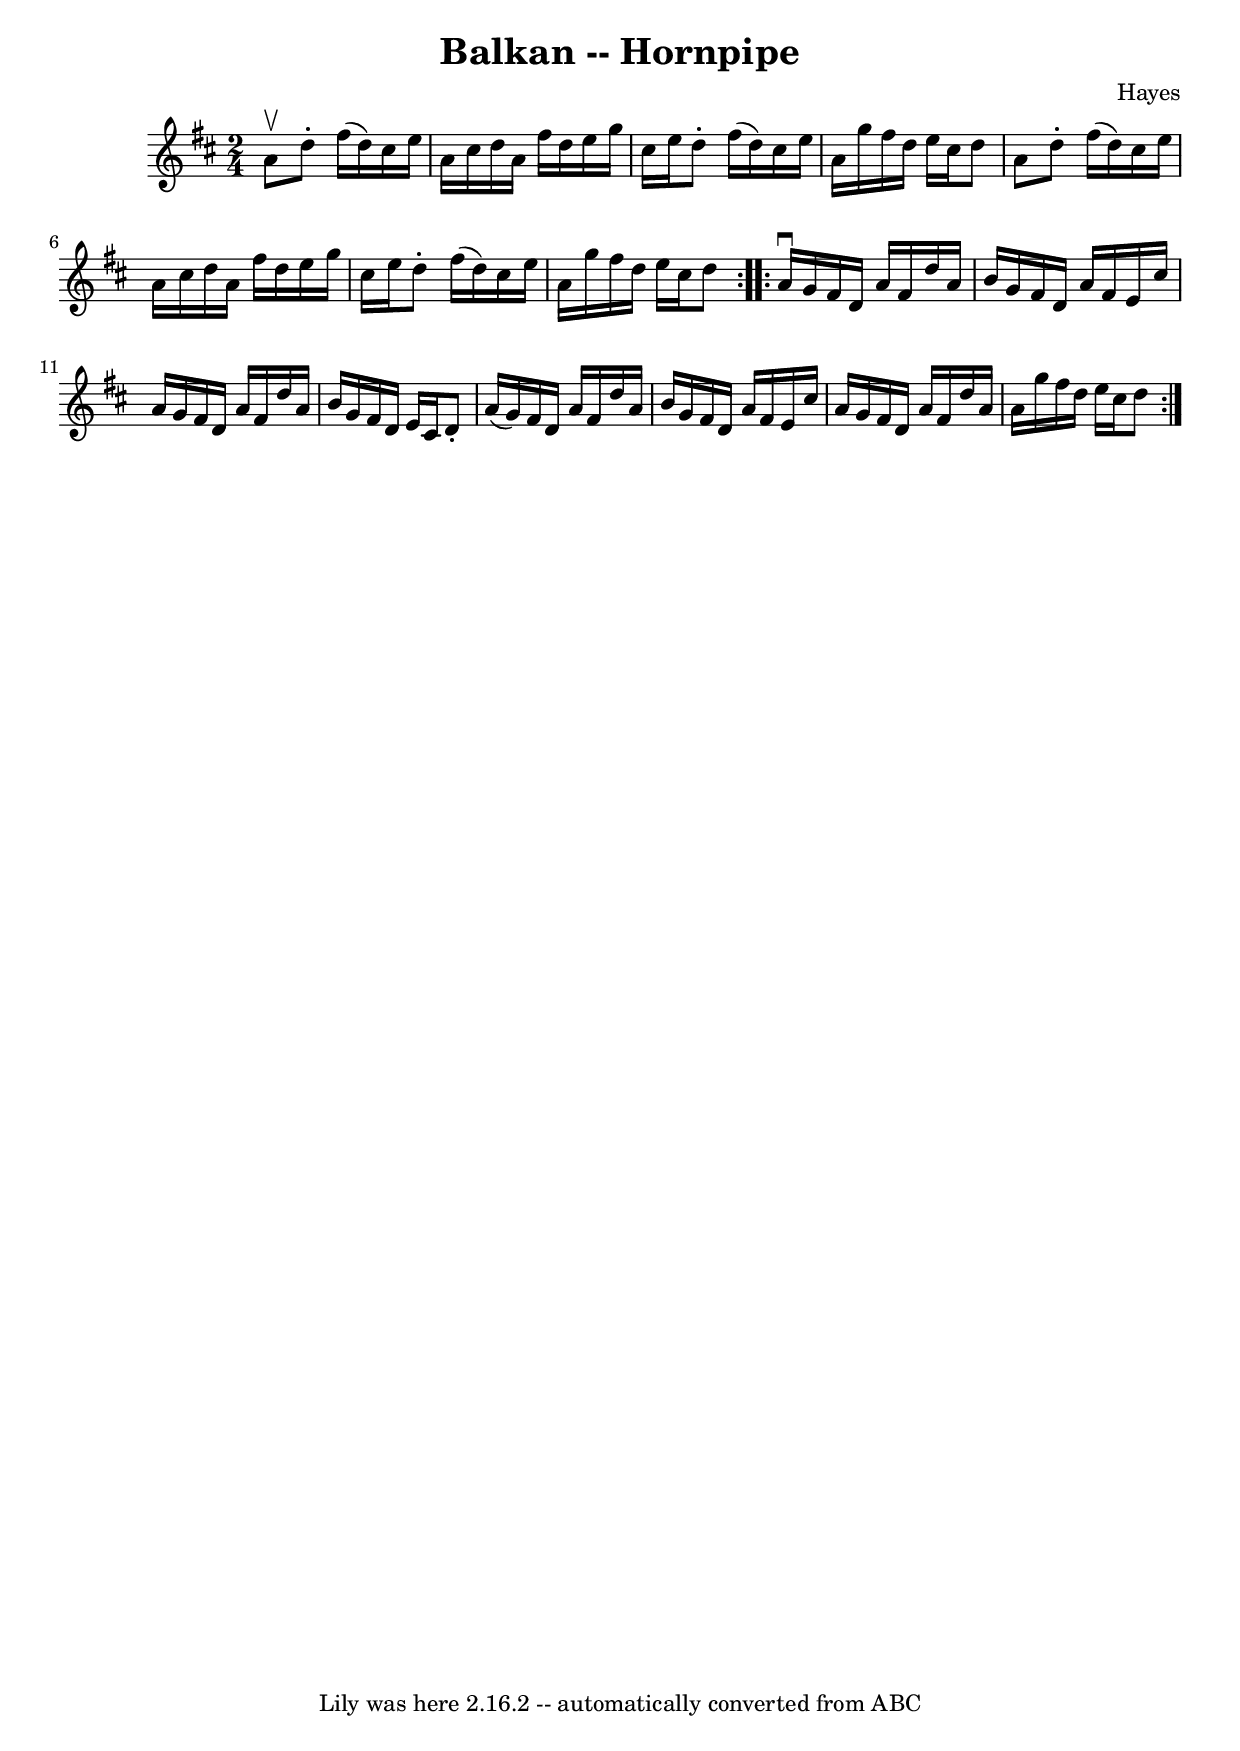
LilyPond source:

\version "2.7.40"
\include "Mammoth.ily"
\header {
	%% book = "Cole's 1000 Fiddle Tunes"
	composer = "Hayes"
	crossRefNumber = "1"
	footnotes = ""
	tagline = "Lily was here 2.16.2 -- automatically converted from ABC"
	title = "Balkan -- Hornpipe"
}
voicedefault =  {


\repeat volta 2 {
\time 2/4 \key d \major a'8^\upbow |
 d''8 -. fis''16 (d''16  
-) cis''16 e''16 a'16 cis''16  |
 d''16 a'16 fis''16   
 d''16 e''16 g''16 cis''16 e''16  |
 d''8 -. fis''16 (
d''16) cis''16 e''16 a'16 g''16  |
 fis''16 d''16    
e''16 cis''16 d''8 a'8  |
 d''8 -. fis''16 (d''16)   
cis''16 e''16 a'16 cis''16  |
 d''16 a'16 fis''16    
d''16 e''16 g''16 cis''16 e''16  |
 d''8 -. fis''16 (
d''16) cis''16 e''16 a'16 g''16  |
 fis''16 d''16    
e''16 cis''16 d''8  }     \repeat volta 2 { a'16^\downbow g'16  
|
 fis'16 d'16 a'16 fis'16 d''16 a'16 b'16 g'16  
|
 fis'16 d'16 a'16 fis'16 e'16 cis''16 a'16 g'16  
|
 fis'16 d'16 a'16 fis'16 d''16 a'16 b'16 g'16  
|
 fis'16 d'16 e'16 cis'16 d'8 -. a'16 (g'16) 
|
 fis'16 d'16 a'16 fis'16 d''16 a'16 b'16 g'16  
|
 fis'16 d'16 a'16 fis'16 e'16 cis''16 a'16 g'16  
|
 fis'16 d'16 a'16 fis'16 d''16 a'16 a'16 g''16  
|
 fis''16 d''16 e''16 cis''16 d''8  }   
}

\score{
    <<

	\context Staff="default"
	{
	    \voicedefault 
	}

    >>
	\layout {
	}
	\midi {}
}
